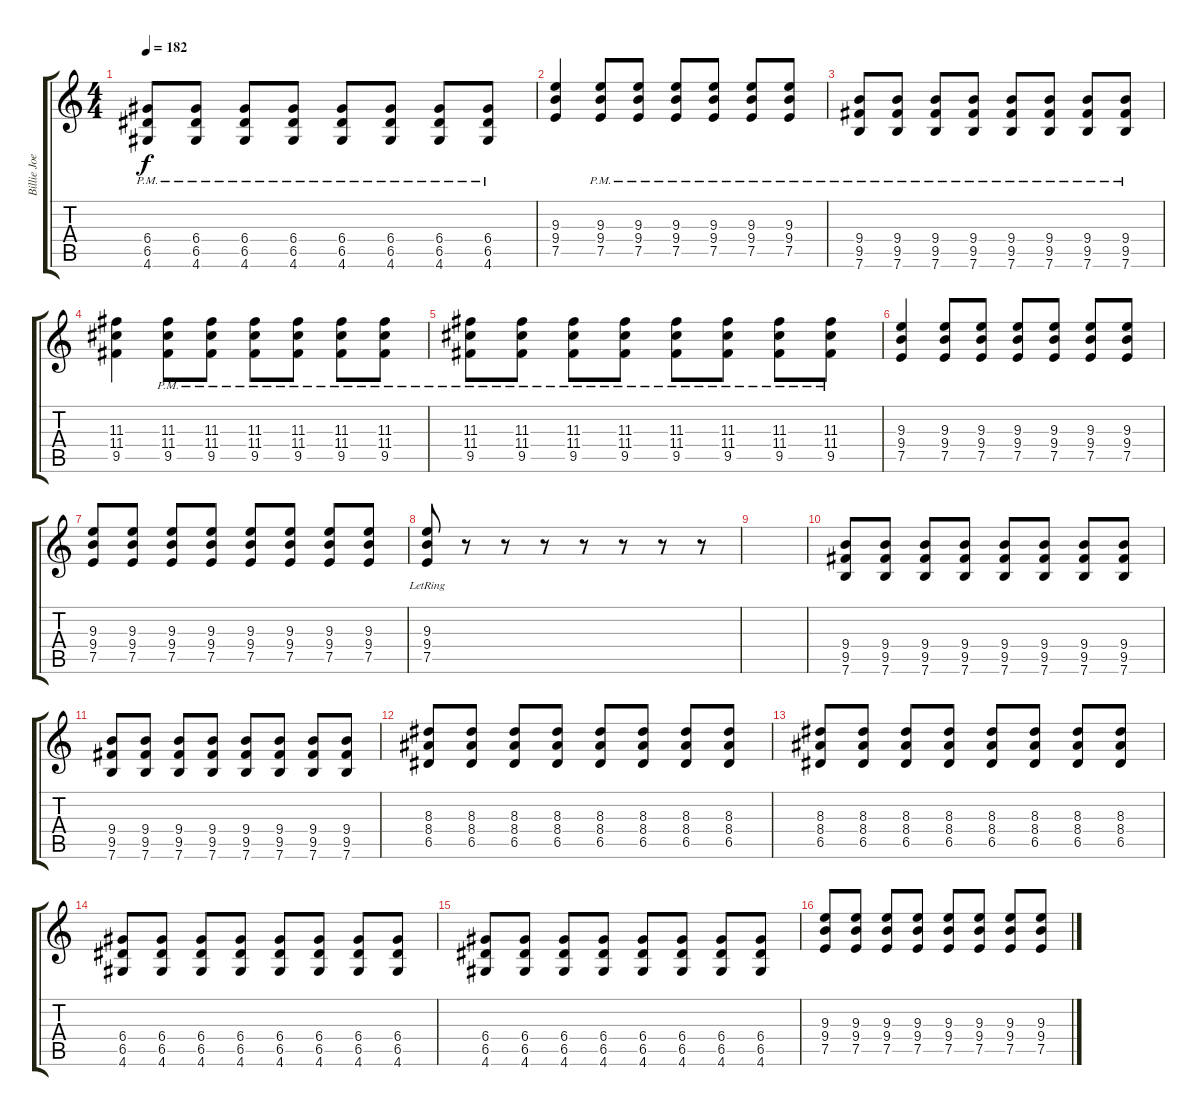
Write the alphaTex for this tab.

\track ("Billie Joe" "Billie Joe") {instrument overdrivenguitar}
\staff {score tabs}
\tuning (E4 B3 G3 D3 A2 E2) {hide}
\ts (4 4)
\tempo 182
\clef g2
\ks c
(6.4{pm} 6.5{pm} 4.6{pm}).8{dy f} (6.4{pm} 6.5{pm} 4.6{pm}).8 (6.4{pm} 6.5{pm} 4.6{pm}).8 (6.4{pm} 6.5{pm} 4.6{pm}).8 (6.4{pm} 6.5{pm} 4.6{pm}).8 (6.4{pm} 6.5{pm} 4.6{pm}).8 (6.4{pm} 6.5{pm} 4.6{pm}).8 (6.4{pm} 6.5{pm} 4.6{pm}).8 |
(9.3 9.4 7.5).4 (9.3{pm} 9.4{pm} 7.5{pm}).8 (9.3{pm} 9.4{pm} 7.5{pm}).8 (9.3{pm} 9.4{pm} 7.5{pm}).8 (9.3{pm} 9.4{pm} 7.5{pm}).8 (9.3{pm} 9.4{pm} 7.5{pm}).8 (9.3{pm} 9.4{pm} 7.5{pm}).8 |
(9.4{pm} 9.5{pm} 7.6{pm}).8 (9.4{pm} 9.5{pm} 7.6{pm}).8 (9.4{pm} 9.5{pm} 7.6{pm}).8 (9.4{pm} 9.5{pm} 7.6{pm}).8 (9.4{pm} 9.5{pm} 7.6{pm}).8 (9.4{pm} 9.5{pm} 7.6{pm}).8 (9.4{pm} 9.5{pm} 7.6{pm}).8 (9.4{pm} 9.5{pm} 7.6{pm}).8 |
(11.3 11.4 9.5).4 (11.3{pm} 11.4{pm} 9.5{pm}).8 (11.3{pm} 11.4{pm} 9.5{pm}).8 (11.3{pm} 11.4{pm} 9.5{pm}).8 (11.3{pm} 11.4{pm} 9.5{pm}).8 (11.3{pm} 11.4{pm} 9.5{pm}).8 (11.3{pm} 11.4{pm} 9.5{pm}).8 |
(11.3{pm} 11.4{pm} 9.5{pm}).8 (11.3{pm} 11.4{pm} 9.5{pm}).8 (11.3{pm} 11.4{pm} 9.5{pm}).8 (11.3{pm} 11.4{pm} 9.5{pm}).8 (11.3{pm} 11.4{pm} 9.5{pm}).8 (11.3{pm} 11.4{pm} 9.5{pm}).8 (11.3{pm} 11.4{pm} 9.5{pm}).8 (11.3{pm} 11.4{pm} 9.5{pm}).8 |
(9.3 9.4 7.5).4 (9.3 9.4 7.5).8 (9.3 9.4 7.5).8 (9.3 9.4 7.5).8 (9.3 9.4 7.5).8 (9.3 9.4 7.5).8 (9.3 9.4 7.5).8 |
(9.3 9.4 7.5).8 (9.3 9.4 7.5).8 (9.3 9.4 7.5).8 (9.3 9.4 7.5).8 (9.3 9.4 7.5).8 (9.3 9.4 7.5).8 (9.3 9.4 7.5).8 (9.3 9.4 7.5).8 |
(9.3{lr} 9.4{lr} 7.5{lr}).8 r.8 r.8 r.8 r.8 r.8 r.8 r.8 |
|
(9.4 9.5 7.6).8 (9.4 9.5 7.6).8 (9.4 9.5 7.6).8 (9.4 9.5 7.6).8 (9.4 9.5 7.6).8 (9.4 9.5 7.6).8 (9.4 9.5 7.6).8 (9.4 9.5 7.6).8 |
(9.4 9.5 7.6).8 (9.4 9.5 7.6).8 (9.4 9.5 7.6).8 (9.4 9.5 7.6).8 (9.4 9.5 7.6).8 (9.4 9.5 7.6).8 (9.4 9.5 7.6).8 (9.4 9.5 7.6).8 |
(8.3 8.4 6.5).8 (8.3 8.4 6.5).8 (8.3 8.4 6.5).8 (8.3 8.4 6.5).8 (8.3 8.4 6.5).8 (8.3 8.4 6.5).8 (8.3 8.4 6.5).8 (8.3 8.4 6.5).8 |
(8.3 8.4 6.5).8 (8.3 8.4 6.5).8 (8.3 8.4 6.5).8 (8.3 8.4 6.5).8 (8.3 8.4 6.5).8 (8.3 8.4 6.5).8 (8.3 8.4 6.5).8 (8.3 8.4 6.5).8 |
(6.4 6.5 4.6).8 (6.4 6.5 4.6).8 (6.4 6.5 4.6).8 (6.4 6.5 4.6).8 (6.4 6.5 4.6).8 (6.4 6.5 4.6).8 (6.4 6.5 4.6).8 (6.4 6.5 4.6).8 |
(6.4 6.5 4.6).8 (6.4 6.5 4.6).8 (6.4 6.5 4.6).8 (6.4 6.5 4.6).8 (6.4 6.5 4.6).8 (6.4 6.5 4.6).8 (6.4 6.5 4.6).8 (6.4 6.5 4.6).8 |
(9.3 9.4 7.5).8 (9.3 9.4 7.5).8 (9.3 9.4 7.5).8 (9.3 9.4 7.5).8 (9.3 9.4 7.5).8 (9.3 9.4 7.5).8 (9.3 9.4 7.5).8 (9.3 9.4 7.5).8
